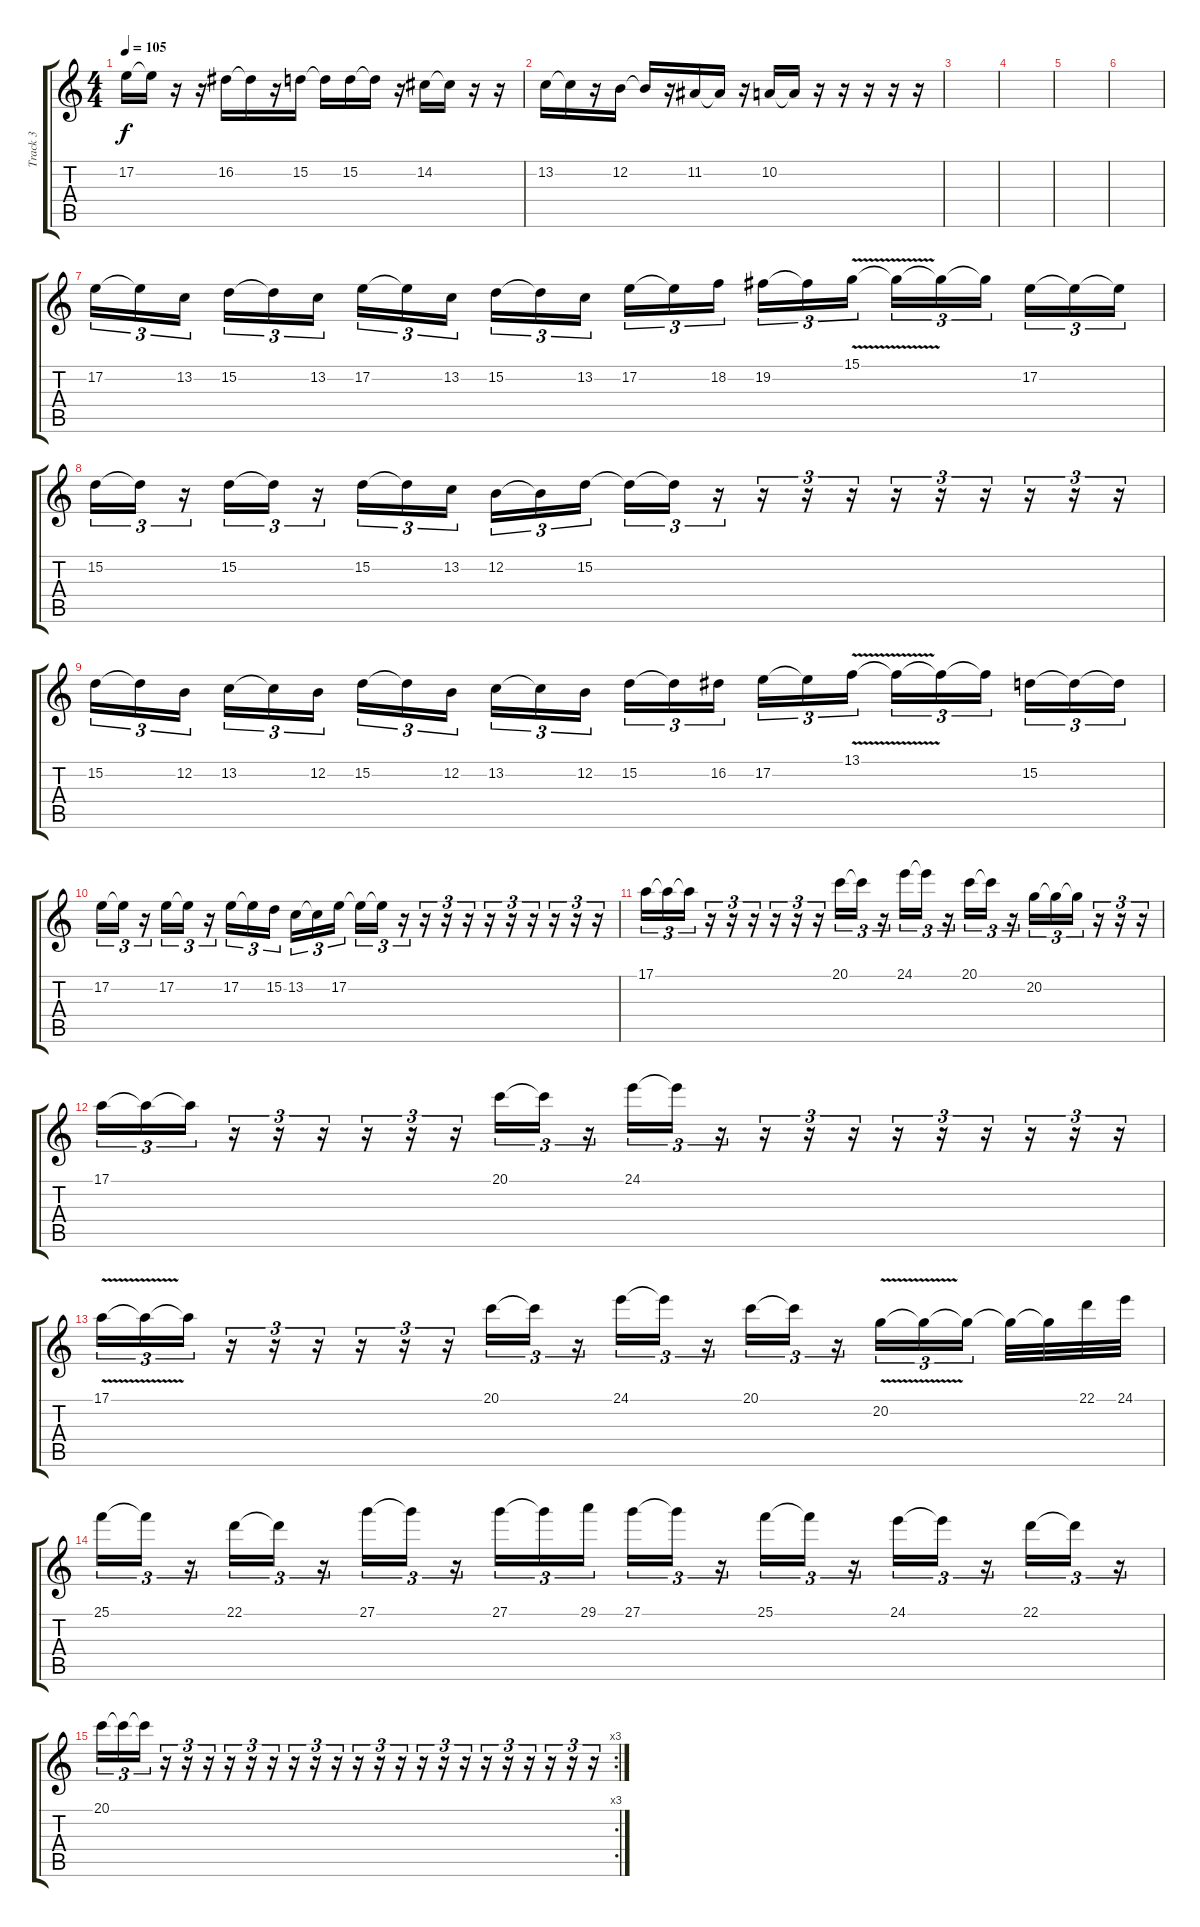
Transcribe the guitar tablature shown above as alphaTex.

\track ("Track 3" "Track 3") {instrument piccolo}
\staff {score tabs}
\tuning (E4 B3 G3 D3 A2 E2) {hide}
\ts (4 4)
\tempo 105
\clef g2
\ks c
17.2.16{dy f} 17.2{t}.16 r.16 r.16 16.2.16 16.2{t}.16 r.16 15.2.16 15.2{t}.16 15.2.16 15.2{t}.16 r.16 14.2.16 14.2{t}.16 r.16 r.16 |
13.2.16 13.2{t}.16 r.16 12.2.16 12.2{t}.16 r.16 11.2.16 11.2{t}.16 r.16 10.2.16 10.2{t}.16 r.16 r.16 r.16 r.16 r.16 |
|
|
|
|
17.2.16{tu (3 2)} 17.2{t}.16{tu (3 2)} 13.2.16{tu (3 2) beam splitsecondary} 15.2.16{tu (3 2)} 15.2{t}.16{tu (3 2)} 13.2.16{tu (3 2)} 17.2.16{tu (3 2)} 17.2{t}.16{tu (3 2)} 13.2.16{tu (3 2) beam splitsecondary} 15.2.16{tu (3 2)} 15.2{t}.16{tu (3 2)} 13.2.16{tu (3 2)} 17.2.16{tu (3 2)} 17.2{t}.16{tu (3 2)} 18.2.16{tu (3 2) beam splitsecondary} 19.2.16{tu (3 2)} 19.2{t}.16{tu (3 2)} 15.1{v}.16{tu (3 2)} 15.1{t}.16{tu (3 2)} 15.1{t}.16{tu (3 2)} 15.1{t}.16{tu (3 2) beam splitsecondary} 17.2.16{tu (3 2)} 17.2{t}.16{tu (3 2)} 17.2{t}.16{tu (3 2)} |
15.2.16{tu (3 2)} 15.2{t}.16{tu (3 2)} r.16{tu (3 2)} 15.2.16{tu (3 2)} 15.2{t}.16{tu (3 2)} r.16{tu (3 2)} 15.2.16{tu (3 2)} 15.2{t}.16{tu (3 2)} 13.2.16{tu (3 2) beam splitsecondary} 12.2.16{tu (3 2)} 12.2{t}.16{tu (3 2)} 15.2.16{tu (3 2)} 15.2{t}.16{tu (3 2)} 15.2{t}.16{tu (3 2)} r.16{tu (3 2)} r.16{tu (3 2)} r.16{tu (3 2)} r.16{tu (3 2)} r.16{tu (3 2)} r.16{tu (3 2)} r.16{tu (3 2)} r.16{tu (3 2)} r.16{tu (3 2)} r.16{tu (3 2)} |
15.2.16{tu (3 2)} 15.2{t}.16{tu (3 2)} 12.2.16{tu (3 2) beam splitsecondary} 13.2.16{tu (3 2)} 13.2{t}.16{tu (3 2)} 12.2.16{tu (3 2)} 15.2.16{tu (3 2)} 15.2{t}.16{tu (3 2)} 12.2.16{tu (3 2) beam splitsecondary} 13.2.16{tu (3 2)} 13.2{t}.16{tu (3 2)} 12.2.16{tu (3 2)} 15.2.16{tu (3 2)} 15.2{t}.16{tu (3 2)} 16.2.16{tu (3 2) beam splitsecondary} 17.2.16{tu (3 2)} 17.2{t}.16{tu (3 2)} 13.1{v}.16{tu (3 2)} 13.1{t}.16{tu (3 2)} 13.1{t}.16{tu (3 2)} 13.1{t}.16{tu (3 2) beam splitsecondary} 15.2.16{tu (3 2)} 15.2{t}.16{tu (3 2)} 15.2{t}.16{tu (3 2)} |
17.2.16{tu (3 2)} 17.2{t}.16{tu (3 2)} r.16{tu (3 2)} 17.2.16{tu (3 2)} 17.2{t}.16{tu (3 2)} r.16{tu (3 2)} 17.2.16{tu (3 2)} 17.2{t}.16{tu (3 2)} 15.2.16{tu (3 2) beam splitsecondary} 13.2.16{tu (3 2)} 13.2{t}.16{tu (3 2)} 17.2.16{tu (3 2)} 17.2{t}.16{tu (3 2)} 17.2{t}.16{tu (3 2)} r.16{tu (3 2)} r.16{tu (3 2)} r.16{tu (3 2)} r.16{tu (3 2)} r.16{tu (3 2)} r.16{tu (3 2)} r.16{tu (3 2)} r.16{tu (3 2)} r.16{tu (3 2)} r.16{tu (3 2)} |
17.1.16{tu (3 2)} 17.1{t}.16{tu (3 2)} 17.1{t}.16{tu (3 2)} r.16{tu (3 2)} r.16{tu (3 2)} r.16{tu (3 2)} r.16{tu (3 2)} r.16{tu (3 2)} r.16{tu (3 2)} 20.1.16{tu (3 2)} 20.1{t}.16{tu (3 2)} r.16{tu (3 2)} 24.1.16{tu (3 2)} 24.1{t}.16{tu (3 2)} r.16{tu (3 2)} 20.1.16{tu (3 2)} 20.1{t}.16{tu (3 2)} r.16{tu (3 2)} 20.2.16{tu (3 2)} 20.2{t}.16{tu (3 2)} 20.2{t}.16{tu (3 2)} r.16{tu (3 2)} r.16{tu (3 2)} r.16{tu (3 2)} |
17.1.16{tu (3 2)} 17.1{t}.16{tu (3 2)} 17.1{t}.16{tu (3 2)} r.16{tu (3 2)} r.16{tu (3 2)} r.16{tu (3 2)} r.16{tu (3 2)} r.16{tu (3 2)} r.16{tu (3 2)} 20.1.16{tu (3 2)} 20.1{t}.16{tu (3 2)} r.16{tu (3 2)} 24.1.16{tu (3 2)} 24.1{t}.16{tu (3 2)} r.16{tu (3 2)} r.16{tu (3 2)} r.16{tu (3 2)} r.16{tu (3 2)} r.16{tu (3 2)} r.16{tu (3 2)} r.16{tu (3 2)} r.16{tu (3 2)} r.16{tu (3 2)} r.16{tu (3 2)} |
17.1{v}.16{tu (3 2)} 17.1{t}.16{tu (3 2)} 17.1{t}.16{tu (3 2)} r.16{tu (3 2)} r.16{tu (3 2)} r.16{tu (3 2)} r.16{tu (3 2)} r.16{tu (3 2)} r.16{tu (3 2)} 20.1.16{tu (3 2)} 20.1{t}.16{tu (3 2)} r.16{tu (3 2)} 24.1.16{tu (3 2)} 24.1{t}.16{tu (3 2)} r.16{tu (3 2)} 20.1.16{tu (3 2)} 20.1{t}.16{tu (3 2)} r.16{tu (3 2)} 20.2{v}.16{tu (3 2)} 20.2{t}.16{tu (3 2)} 20.2{t}.16{tu (3 2) beam splitsecondary} 20.2{t}.32 20.2{t}.32 22.1.32 24.1.32 |
25.1.16{tu (3 2)} 25.1{t}.16{tu (3 2)} r.16{tu (3 2)} 22.1.16{tu (3 2)} 22.1{t}.16{tu (3 2)} r.16{tu (3 2)} 27.1.16{tu (3 2)} 27.1{t}.16{tu (3 2)} r.16{tu (3 2)} 27.1.16{tu (3 2)} 27.1{t}.16{tu (3 2)} 29.1.16{tu (3 2)} 27.1.16{tu (3 2)} 27.1{t}.16{tu (3 2)} r.16{tu (3 2)} 25.1.16{tu (3 2)} 25.1{t}.16{tu (3 2)} r.16{tu (3 2)} 24.1.16{tu (3 2)} 24.1{t}.16{tu (3 2)} r.16{tu (3 2)} 22.1.16{tu (3 2)} 22.1{t}.16{tu (3 2)} r.16{tu (3 2)} |
\rc 3
20.1.16{tu (3 2)} 20.1{t}.16{tu (3 2)} 20.1{t}.16{tu (3 2)} r.16{tu (3 2)} r.16{tu (3 2)} r.16{tu (3 2)} r.16{tu (3 2)} r.16{tu (3 2)} r.16{tu (3 2)} r.16{tu (3 2)} r.16{tu (3 2)} r.16{tu (3 2)} r.16{tu (3 2)} r.16{tu (3 2)} r.16{tu (3 2)} r.16{tu (3 2)} r.16{tu (3 2)} r.16{tu (3 2)} r.16{tu (3 2)} r.16{tu (3 2)} r.16{tu (3 2)} r.16{tu (3 2)} r.16{tu (3 2)} r.16{tu (3 2)}
